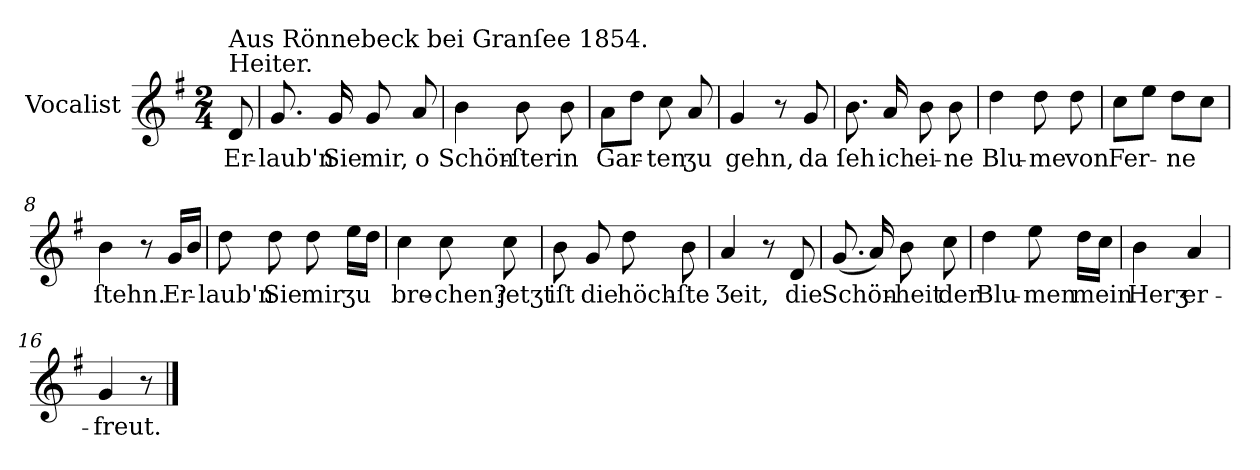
**kern	**text
*part1	*part1
*staff1	*staff1
*I"Vocalist	*
*k[f#]	*
*G:	*
*M2/4	*
=	=
!LO:TX:a:t=Heiter.	!
!LO:TX:a:t=Aus Rönnebeck bei Granſee 1854.	!
8d	Er-
=1	=1
8.g	-laub'n
16g	Sie
8g	mir,
8a	o
=2	=2
4b	Schön-
8b	-ſter
8b	in
=3	=3
8aL	Gar-
8ddJ	.
8cc	-ten
8a	ʒu
=4	=4
4g	gehn,
8r	.
8g	da
=5	=5
8.b	ſeh
16a	ich
8b	ei-
8b	-ne
=6	=6
4dd	Blu-
8dd	-me
8dd	von
=7	=7
8ccL	Fer-
8eeJ	.
8ddL	-ne
8ccJ	.
=8	=8
4b	ſtehn.
8r	.
16gLL	Er-
16bJJ	.
=9	=9
8dd	-laub'n
8dd	Sie
8dd	mir
16eeLL	ʒu
16ddJJ	.
=10	=10
4cc	bre-
8cc	-chen?
8cc	jetʒt
=11	=11
8b	iſt
8g	die
8dd	höch-
8b	-ſte
=12	=12
4a	Ʒeit,
8r	.
8d	die
=13	=13
(8.g	Schön-
16a/)	.
8b	-heit
8cc	der
=14	=14
4dd	Blu-
8ee	-men
16ddLL	mein
16ccJJ	.
=15	=15
4b	Herʒ
4a	er-
=16	=16
4g	-freut.
8r	.
==	==
*-	*-
